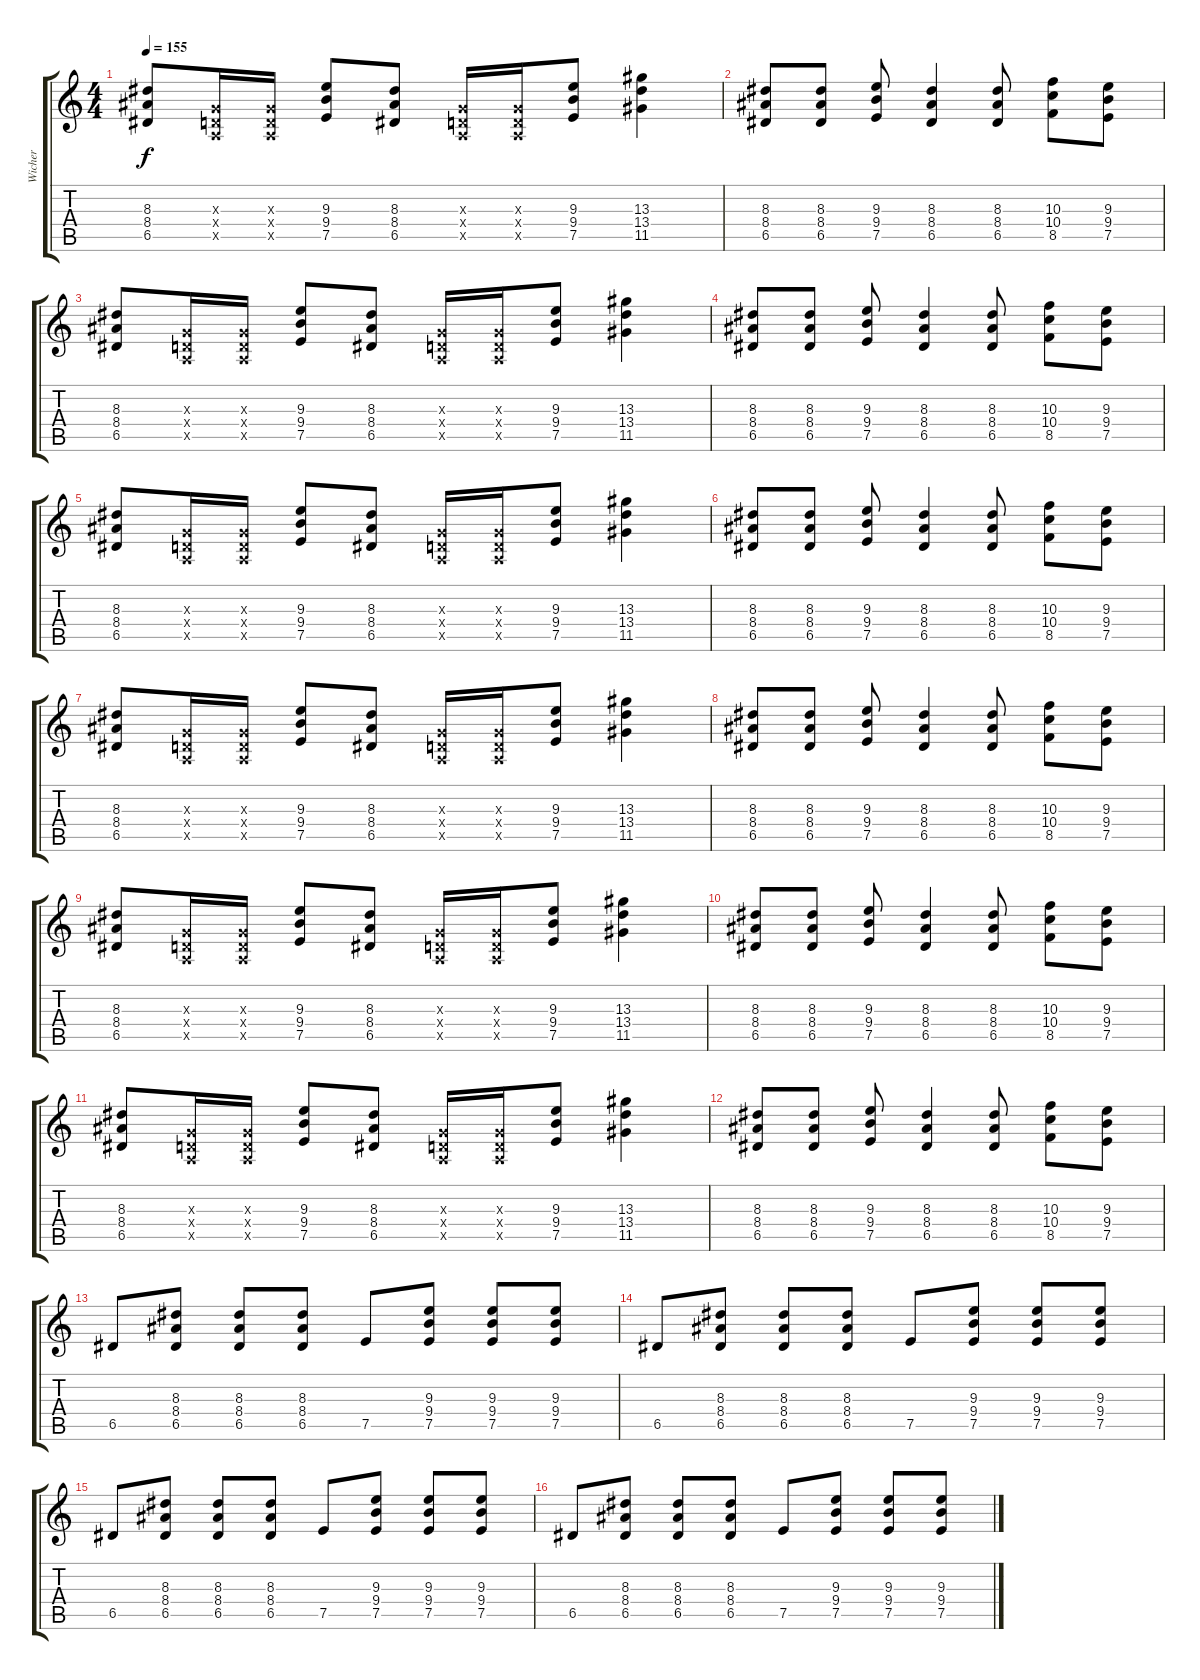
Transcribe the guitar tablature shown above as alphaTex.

\track ("Wicher" "Wicher") {instrument distortionguitar}
\staff {score tabs}
\tuning (E4 B3 G3 D3 A2 E2) {hide}
\ts (4 4)
\tempo 155
\clef g2
\ks c
(8.3 8.4 6.5).8{dy f} (0.3{x} 0.4{x} 0.5{x}).16 (0.3{x} 0.4{x} 0.5{x}).16 (9.3 9.4 7.5).8 (8.3 8.4 6.5).8 (0.3{x} 0.4{x} 0.5{x}).16 (0.3{x} 0.4{x} 0.5{x}).16 (9.3 9.4 7.5).8 (13.3 13.4 11.5).4 |
(8.3 8.4 6.5).8 (8.3 8.4 6.5).8 (9.3 9.4 7.5).8 (8.3 8.4 6.5).4 (8.3 8.4 6.5).8 (10.3 10.4 8.5).8 (9.3 9.4 7.5).8 |
(8.3 8.4 6.5).8 (0.3{x} 0.4{x} 0.5{x}).16 (0.3{x} 0.4{x} 0.5{x}).16 (9.3 9.4 7.5).8 (8.3 8.4 6.5).8 (0.3{x} 0.4{x} 0.5{x}).16 (0.3{x} 0.4{x} 0.5{x}).16 (9.3 9.4 7.5).8 (13.3 13.4 11.5).4 |
(8.3 8.4 6.5).8 (8.3 8.4 6.5).8 (9.3 9.4 7.5).8 (8.3 8.4 6.5).4 (8.3 8.4 6.5).8 (10.3 10.4 8.5).8 (9.3 9.4 7.5).8 |
(8.3 8.4 6.5).8 (0.3{x} 0.4{x} 0.5{x}).16 (0.3{x} 0.4{x} 0.5{x}).16 (9.3 9.4 7.5).8 (8.3 8.4 6.5).8 (0.3{x} 0.4{x} 0.5{x}).16 (0.3{x} 0.4{x} 0.5{x}).16 (9.3 9.4 7.5).8 (13.3 13.4 11.5).4 |
(8.3 8.4 6.5).8 (8.3 8.4 6.5).8 (9.3 9.4 7.5).8 (8.3 8.4 6.5).4 (8.3 8.4 6.5).8 (10.3 10.4 8.5).8 (9.3 9.4 7.5).8 |
(8.3 8.4 6.5).8 (0.3{x} 0.4{x} 0.5{x}).16 (0.3{x} 0.4{x} 0.5{x}).16 (9.3 9.4 7.5).8 (8.3 8.4 6.5).8 (0.3{x} 0.4{x} 0.5{x}).16 (0.3{x} 0.4{x} 0.5{x}).16 (9.3 9.4 7.5).8 (13.3 13.4 11.5).4 |
(8.3 8.4 6.5).8 (8.3 8.4 6.5).8 (9.3 9.4 7.5).8 (8.3 8.4 6.5).4 (8.3 8.4 6.5).8 (10.3 10.4 8.5).8 (9.3 9.4 7.5).8 |
(8.3 8.4 6.5).8 (0.3{x} 0.4{x} 0.5{x}).16 (0.3{x} 0.4{x} 0.5{x}).16 (9.3 9.4 7.5).8 (8.3 8.4 6.5).8 (0.3{x} 0.4{x} 0.5{x}).16 (0.3{x} 0.4{x} 0.5{x}).16 (9.3 9.4 7.5).8 (13.3 13.4 11.5).4 |
(8.3 8.4 6.5).8 (8.3 8.4 6.5).8 (9.3 9.4 7.5).8 (8.3 8.4 6.5).4 (8.3 8.4 6.5).8 (10.3 10.4 8.5).8 (9.3 9.4 7.5).8 |
(8.3 8.4 6.5).8 (0.3{x} 0.4{x} 0.5{x}).16 (0.3{x} 0.4{x} 0.5{x}).16 (9.3 9.4 7.5).8 (8.3 8.4 6.5).8 (0.3{x} 0.4{x} 0.5{x}).16 (0.3{x} 0.4{x} 0.5{x}).16 (9.3 9.4 7.5).8 (13.3 13.4 11.5).4 |
(8.3 8.4 6.5).8 (8.3 8.4 6.5).8 (9.3 9.4 7.5).8 (8.3 8.4 6.5).4 (8.3 8.4 6.5).8 (10.3 10.4 8.5).8 (9.3 9.4 7.5).8 |
6.5.8 (8.3 8.4 6.5).8 (8.3 8.4 6.5).8 (8.3 8.4 6.5).8 7.5.8 (9.3 9.4 7.5).8 (9.3 9.4 7.5).8 (9.3 9.4 7.5).8 |
6.5.8 (8.3 8.4 6.5).8 (8.3 8.4 6.5).8 (8.3 8.4 6.5).8 7.5.8 (9.3 9.4 7.5).8 (9.3 9.4 7.5).8 (9.3 9.4 7.5).8 |
6.5.8 (8.3 8.4 6.5).8 (8.3 8.4 6.5).8 (8.3 8.4 6.5).8 7.5.8 (9.3 9.4 7.5).8 (9.3 9.4 7.5).8 (9.3 9.4 7.5).8 |
6.5.8 (8.3 8.4 6.5).8 (8.3 8.4 6.5).8 (8.3 8.4 6.5).8 7.5.8 (9.3 9.4 7.5).8 (9.3 9.4 7.5).8 (9.3 9.4 7.5).8
